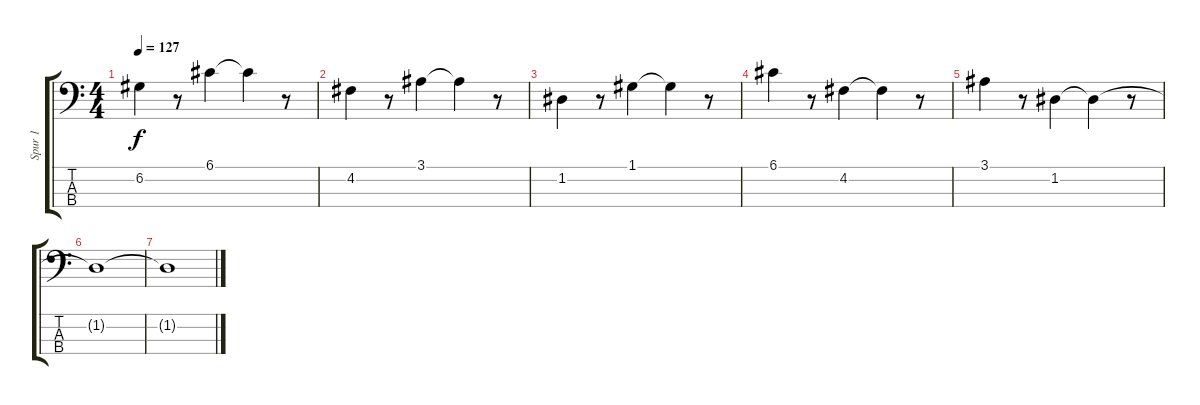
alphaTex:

\track ("Spur 1" "Spur 1") {instrument electricbassfinger}
\staff {score tabs}
\tuning (G2 D2 A1 E1) {hide}
\ts (4 4)
\tempo 127
\clef f4
\ks c
6.2.4{dy f} r.8 6.1.4 6.1{t}.4 r.8 |
4.2.4 r.8 3.1.4 3.1{t}.4 r.8 |
1.2.4 r.8 1.1.4 1.1{t}.4 r.8 |
6.1.4 r.8 4.2.4 4.2{t}.4 r.8 |
3.1.4 r.8 1.2.4 1.2{t}.4 r.8 |
1.2{t}.1 |
1.2{t}.1
